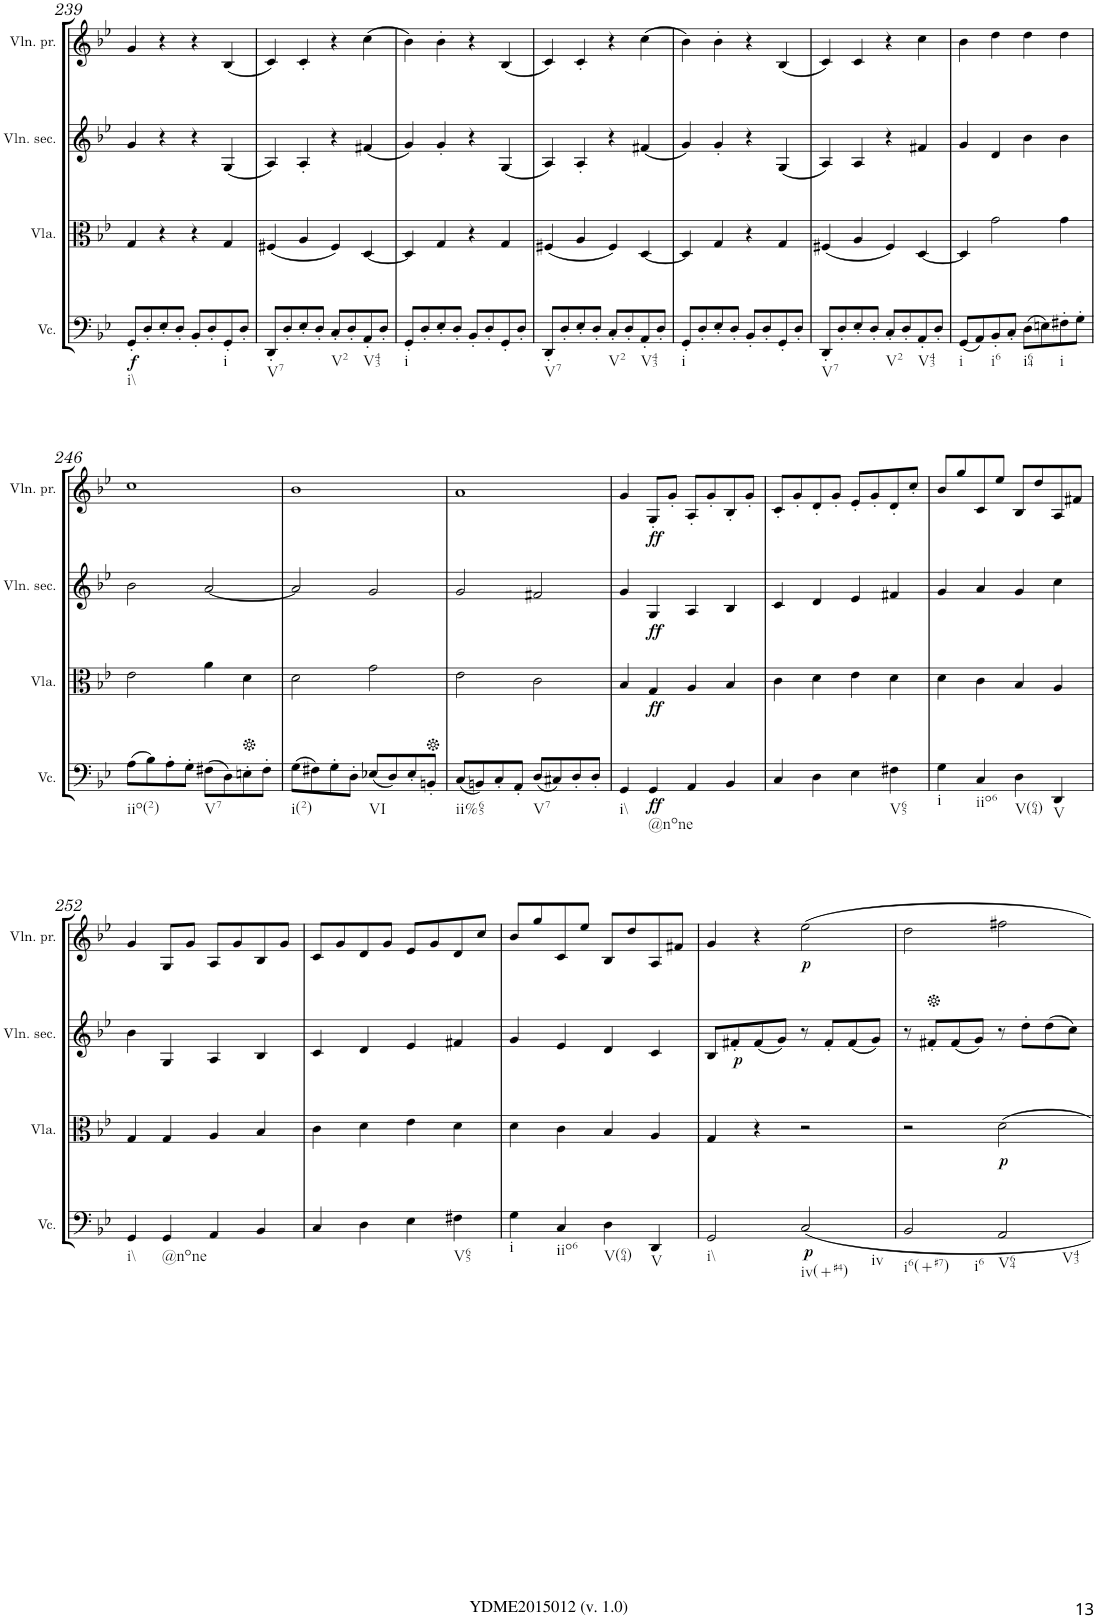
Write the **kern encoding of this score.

**kern	**dynam	**kern	**dynam	**kern	**dynam	**kern	**dynam
*part4	*part4	*part3	*part3	*part2	*part2	*part1	*part1
*staff4	*staff4	*staff3	*staff3	*staff2	*staff2	*staff1	*staff1
*I"Violoncelle	*	*I"Viola	*	*I"Violino secondo	*	*I"Violino primo	*
*I'Vc.	*	*I'Vla.	*	*I'Vln. sec.	*	*I'Vln. pr.	*
!!LO:PB:g=z
*clefF4	*	*clefC3	*	*clefG2	*	*clefG2	*
*k[b-e-]	*	*k[b-e-]	*	*k[b-e-]	*	*k[b-e-]	*
*M2/2	*	*M2/2	*	*M2/2	*	*M2/2	*
=239	=239	=239	=239	=239	=239	=239	=239
!LO:TX:b:t=i\\	!	!	!	!	!	!	!
!	!LO:DY:b	!	!	!	!	!	!
8GG'/L	f	4G/	.	4g/	.	4g/	.
8D'/	.	.	.	.	.	.	.
8E-'/	.	4r	.	4r	.	4r	.
8D'/J	.	.	.	.	.	.	.
8BB-'/L	.	4r	.	4r	.	4r	.
8D'/	.	.	.	.	.	.	.
!LO:TX:b:t=i	!	!	!	!	!	!	!
8GG'/	.	4G/	.	(<4G/	.	(<4B-/	.
8D'/J	.	.	.	.	.	.	.
=240	=240	=240	=240	=240	=240	=240	=240
!LO:TX:b:t=V7	!	!	!	!	!	!	!
8DD'/L	.	(<4F#X/	.	4A/)	.	4c/)	.
8D'/	.	.	.	.	.	.	.
8E-'/	.	4A/	.	4A'/	.	4c'/	.
8D'/J	.	.	.	.	.	.	.
!LO:TX:b:t=V2	!	!	!	!	!	!	!
8C'/L	.	4F#/)	.	4r	.	4r	.
8D'/	.	.	.	.	.	.	.
!LO:TX:b:t=V43	!	!	!	!	!	!	!
8AA'/	.	[4D/	.	(<4f#X/	.	(>4cc\	.
8D'/J	.	.	.	.	.	.	.
=241	=241	=241	=241	=241	=241	=241	=241
!LO:TX:b:t=i	!	!	!	!	!	!	!
8GG'/L	.	4D/]	.	4g/)	.	4b-\)	.
8D'/	.	.	.	.	.	.	.
8E-'/	.	4G/	.	4g'/	.	4b-'\	.
8D'/J	.	.	.	.	.	.	.
8BB-'/L	.	4r	.	4r	.	4r	.
8D'/	.	.	.	.	.	.	.
8GG'/	.	4G/	.	(<4G/	.	(<4B-/	.
8D'/J	.	.	.	.	.	.	.
=242	=242	=242	=242	=242	=242	=242	=242
!LO:TX:b:t=V7	!	!	!	!	!	!	!
8DD'/L	.	(<4F#X/	.	4A/)	.	4c/)	.
8D'/	.	.	.	.	.	.	.
8E-'/	.	4A/	.	4A'/	.	4c'/	.
8D'/J	.	.	.	.	.	.	.
!LO:TX:b:t=V2	!	!	!	!	!	!	!
8C'/L	.	4F#/)	.	4r	.	4r	.
8D'/	.	.	.	.	.	.	.
!LO:TX:b:t=V43	!	!	!	!	!	!	!
8AA'/	.	[4D/	.	(<4f#X/	.	(>4cc\	.
8D'/J	.	.	.	.	.	.	.
=243	=243	=243	=243	=243	=243	=243	=243
!LO:TX:b:t=i	!	!	!	!	!	!	!
8GG'/L	.	4D/]	.	4g/)	.	4b-\)	.
8D'/	.	.	.	.	.	.	.
8E-'/	.	4G/	.	4g'/	.	4b-'\	.
8D'/J	.	.	.	.	.	.	.
8BB-'/L	.	4r	.	4r	.	4r	.
8D'/	.	.	.	.	.	.	.
8GG'/	.	4G/	.	(<4G/	.	(<4B-/	.
8D'/J	.	.	.	.	.	.	.
=244	=244	=244	=244	=244	=244	=244	=244
!LO:TX:b:t=V7	!	!	!	!	!	!	!
8DD'/L	.	(<4F#X/	.	4A/)	.	4c/)	.
8D'/	.	.	.	.	.	.	.
8E-'/	.	4A/	.	4A/	.	4c/	.
8D'/J	.	.	.	.	.	.	.
!LO:TX:b:t=V2	!	!	!	!	!	!	!
8C'/L	.	4F#/)	.	4r	.	4r	.
8D'/	.	.	.	.	.	.	.
!LO:TX:b:t=V43	!	!	!	!	!	!	!
8AA'/	.	[4D/	.	4f#X/	.	4cc\	.
8D'/J	.	.	.	.	.	.	.
=245	=245	=245	=245	=245	=245	=245	=245
!LO:TX:b:t=i	!	!	!	!	!	!	!
(<8GG/L	.	4D/]	.	4g/	.	4b-\	.
8AA/)	.	.	.	.	.	.	.
!LO:TX:b:t=i6	!	!	!	!	!	!	!
8BB-'/	.	2g\	.	4d/	.	4dd\	.
8C'/J	.	.	.	.	.	.	.
!LO:TX:b:t=i64	!	!	!	!	!	!	!
(>8D\L	.	.	.	4b-\	.	4dd\	.
8En\)	.	.	.	.	.	.	.
!LO:TX:b:t=i	!	!	!	!	!	!	!
8F#X'\	.	4g\	.	4b-\	.	4dd\	.
8G'\J	.	.	.	.	.	.	.
!!LO:LB:g=z
=246	=246	=246	=246	=246	=246	=246	=246
!LO:TX:b:t=iio(2)	!	!	!	!	!	!	!
(>8A\L	.	2e-\	.	2b-\	.	1cc	.
8B-\)	.	.	.	.	.	.	.
8A'\	.	.	.	.	.	.	.
8G'\J	.	.	.	.	.	.	.
!LO:TX:b:t=V7	!	!	!	!	!	!	!
(>8F#X\L	.	4a\	.	[2a/	.	.	.
8D\)	.	.	.	.	.	.	.
8En'\	.	4d\	.	.	.	.	.
8F#'\J	.	.	.	.	.	.	.
=247	=247	=247	=247	=247	=247	=247	=247
!LO:TX:b:t=i(2)	!	!	!	!	!	!	!
(>8G\L	.	2d\	.	2a/]	.	1b-	.
8F#X\)	.	.	.	.	.	.	.
8G'\	.	.	.	.	.	.	.
8D'\J	.	.	.	.	.	.	.
!LO:TX:b:t=VI	!	!	!	!	!	!	!
(<8E-X/L	.	2g\	.	2g/	.	.	.
8D/)	.	.	.	.	.	.	.
8E-'/	.	.	.	.	.	.	.
8BBn'/J	.	.	.	.	.	.	.
=248	=248	=248	=248	=248	=248	=248	=248
!LO:TX:b:t=ii%65	!	!	!	!	!	!	!
(<8C/L	.	2e-\	.	2g/	.	1a	.
8BBn/)	.	.	.	.	.	.	.
8C'/	.	.	.	.	.	.	.
8AA'/J	.	.	.	.	.	.	.
!LO:TX:b:t=V7	!	!	!	!	!	!	!
(<8D/L	.	2c\	.	2f#X/	.	.	.
8C#X/)	.	.	.	.	.	.	.
8D'/	.	.	.	.	.	.	.
8D'/J	.	.	.	.	.	.	.
=249	=249	=249	=249	=249	=249	=249	=249
!LO:TX:b:t=i\\	!	!	!	!	!	!	!
4GG/	.	4B-/	.	4g/	.	4g/	.
!LO:TX:b:t=@none	!	!	!	!	!	!	!
!	!LO:DY:b	!	!LO:DY:b	!	!LO:DY:b	!	!LO:DY:b
4GG/	ff	4G/	ff	4G/	ff	8G'/L	ff
.	.	.	.	.	.	8g'/J	.
4AA/	.	4A/	.	4A/	.	8A'/L	.
.	.	.	.	.	.	8g'/	.
4BB-/	.	4B-/	.	4B-/	.	8B-'/	.
.	.	.	.	.	.	8g'/J	.
=250	=250	=250	=250	=250	=250	=250	=250
4C/	.	4c\	.	4c/	.	8c'/L	.
.	.	.	.	.	.	8g'/	.
4D\	.	4d\	.	4d/	.	8d'/	.
.	.	.	.	.	.	8g'/J	.
4E-\	.	4e-\	.	4e-/	.	8e-'/L	.
.	.	.	.	.	.	8g'/	.
!LO:TX:b:t=V65	!	!	!	!	!	!	!
4F#X\	.	4d\	.	4f#X/	.	8d'/	.
.	.	.	.	.	.	8cc'/J	.
=251	=251	=251	=251	=251	=251	=251	=251
!LO:TX:b:t=i	!	!	!	!	!	!	!
4G\	.	4d\	.	4g/	.	8b-/L	.
.	.	.	.	.	.	8gg/	.
!LO:TX:b:t=iio6	!	!	!	!	!	!	!
4C/	.	4c\	.	4a/	.	8c/	.
.	.	.	.	.	.	8ee-/J	.
!LO:TX:b:t=V(64)	!	!	!	!	!	!	!
4D\	.	4B-/	.	4g/	.	8B-/L	.
.	.	.	.	.	.	8dd/	.
!LO:TX:b:t=V	!	!	!	!	!	!	!
4DD/	.	4A/	.	4cc\	.	8A/	.
.	.	.	.	.	.	8f#X/J	.
!!LO:LB:g=z
=252	=252	=252	=252	=252	=252	=252	=252
!LO:TX:b:t=i\\	!	!	!	!	!	!	!
4GG/	.	4G/	.	4b-\	.	4g/	.
!LO:TX:b:t=@none	!	!	!	!	!	!	!
4GG/	.	4G/	.	4G/	.	8G/L	.
.	.	.	.	.	.	8g/J	.
4AA/	.	4A/	.	4A/	.	8A/L	.
.	.	.	.	.	.	8g/	.
4BB-/	.	4B-/	.	4B-/	.	8B-/	.
.	.	.	.	.	.	8g/J	.
=253	=253	=253	=253	=253	=253	=253	=253
4C/	.	4c\	.	4c/	.	8c/L	.
.	.	.	.	.	.	8g/	.
4D\	.	4d\	.	4d/	.	8d/	.
.	.	.	.	.	.	8g/J	.
4E-\	.	4e-\	.	4e-/	.	8e-/L	.
.	.	.	.	.	.	8g/	.
!LO:TX:b:t=V65	!	!	!	!	!	!	!
4F#X\	.	4d\	.	4f#X/	.	8d/	.
.	.	.	.	.	.	8cc/J	.
=254	=254	=254	=254	=254	=254	=254	=254
!LO:TX:b:t=i	!	!	!	!	!	!	!
4G\	.	4d\	.	4g/	.	8b-/L	.
.	.	.	.	.	.	8gg/	.
!LO:TX:b:t=iio6	!	!	!	!	!	!	!
4C/	.	4c\	.	4e-/	.	8c/	.
.	.	.	.	.	.	8ee-/J	.
!LO:TX:b:t=V(64)	!	!	!	!	!	!	!
4D\	.	4B-/	.	4d/	.	8B-/L	.
.	.	.	.	.	.	8dd/	.
!LO:TX:b:t=V	!	!	!	!	!	!	!
4DD/	.	4A/	.	4c/	.	8A/	.
.	.	.	.	.	.	8f#X/J	.
=255	=255	=255	=255	=255	=255	=255	=255
!LO:TX:b:t=i\\	!	!	!	!	!	!	!
2GG/	.	4G/	.	8B-/L	.	4g/	.
!	!	!	!	!	!LO:DY:b	!	!
.	.	.	.	8f#X'/	p	.	.
.	.	4r	.	(<8f#/	.	4r	.
.	.	.	.	8g/J)	.	.	.
!LO:TX:b:t=iv(+#4)	!	!	!	!	!	!	!
!LO:TX:b:t=iv	!	!	!	!	!	!	!
!	!LO:DY:b	!	!	!	!	!	!LO:DY:b
2C/	p	2r	.	8r	.	2ee-\	p
.	.	.	.	8f#'/L	.	.	.
.	.	.	.	(<8f#/	.	.	.
.	.	.	.	8g/J)	.	.	.
=256	=256	=256	=256	=256	=256	=256	=256
!LO:TX:b:t=i6(+#7)	!	!	!	!	!	!	!
!LO:TX:b:t=i6	!	!	!	!	!	!	!
2BB-/	.	2r	.	8r	.	2dd\	.
.	.	.	.	8f#X'/L	.	.	.
.	.	.	.	(<8f#/	.	.	.
.	.	.	.	8g/J)	.	.	.
!LO:TX:b:t=V64	!	!	!	!	!	!	!
!LO:TX:b:t=V43	!	!	!	!	!	!	!
!	!	!	!LO:DY:b	!	!	!	!
2AA/	.	2d\	p	8r	.	2ff#X\	.
.	.	.	.	8dd'\L	.	.	.
.	.	.	.	(>8dd\	.	.	.
.	.	.	.	8cc\J)	.	.	.
=	=	=	=	=	=	=	=
*-	*-	*-	*-	*-	*-	*-	*-
